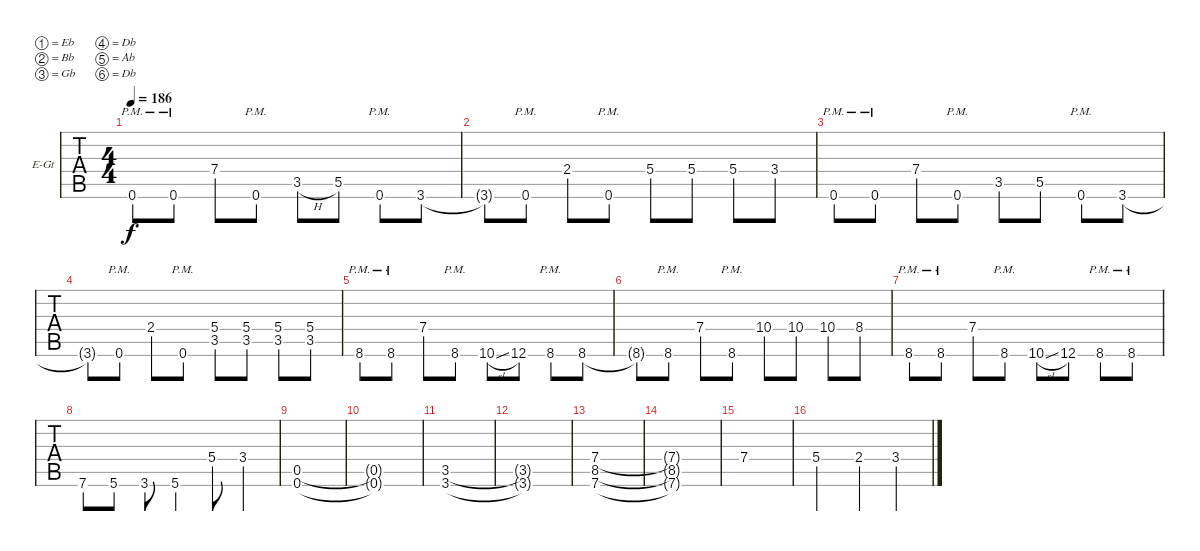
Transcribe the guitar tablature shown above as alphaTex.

\bracketExtendMode groupsimilarinstruments
\firstSystemTrackNameOrientation horizontal
\otherSystemsTrackNameOrientation horizontal
\track ("Lead" "E-Gt") {instrument distortionguitar}
\staff {tabs}
\tuning (Eb4 Bb3 Gb3 Db3 Ab2 Db2)
\ts (4 4)
\tempo 186
\clef g2
\ks db
0.6{pm}.8{dy f} 0.6{pm}.8 7.4.8 0.6{pm}.8 3.5{h}.8 5.5.8 0.6{pm}.8 3.6.8 |
3.6{t}.8 0.6{pm}.8 2.4.8 0.6{pm}.8 5.4.8 5.4.8 5.4.8 3.4.8 |
0.6{pm}.8 0.6{pm}.8 7.4.8 0.6{pm}.8 3.5.8 5.5.8 0.6{pm}.8 3.6.8 |
3.6{t}.8 0.6{pm}.8 2.4.8 0.6{pm}.8 (5.4 3.5).8 (5.4 3.5).8 (5.4 3.5).8 (5.4 3.5).8 |
8.6{pm}.8 8.6{pm}.8 7.4.8 8.6{pm}.8 10.6{sl}.8 12.6.8 8.6{pm}.8 8.6.8 |
8.6{t}.8 8.6{pm}.8 7.4.8 8.6{pm}.8 10.4.8 10.4.8 10.4.8 8.4.8 |
8.6{pm}.8 8.6{pm}.8 7.4.8 8.6{pm}.8 10.6{sl}.8 12.6.8 8.6{pm}.8 8.6{pm}.8 |
7.6.8 5.6.8 3.6.8 5.6.4 5.4.8 3.4.4 |
(0.5 0.6).1 |
(0.5{t} 0.6{t}).1 |
(3.5 3.6).1 |
(3.5{t} 3.6{t}).1 |
(7.4 8.5 7.6).1 |
(7.4{t} 8.5{t} 7.6{t}).1 |
7.4.1 |
5.4.2 2.4.4 3.4.4
